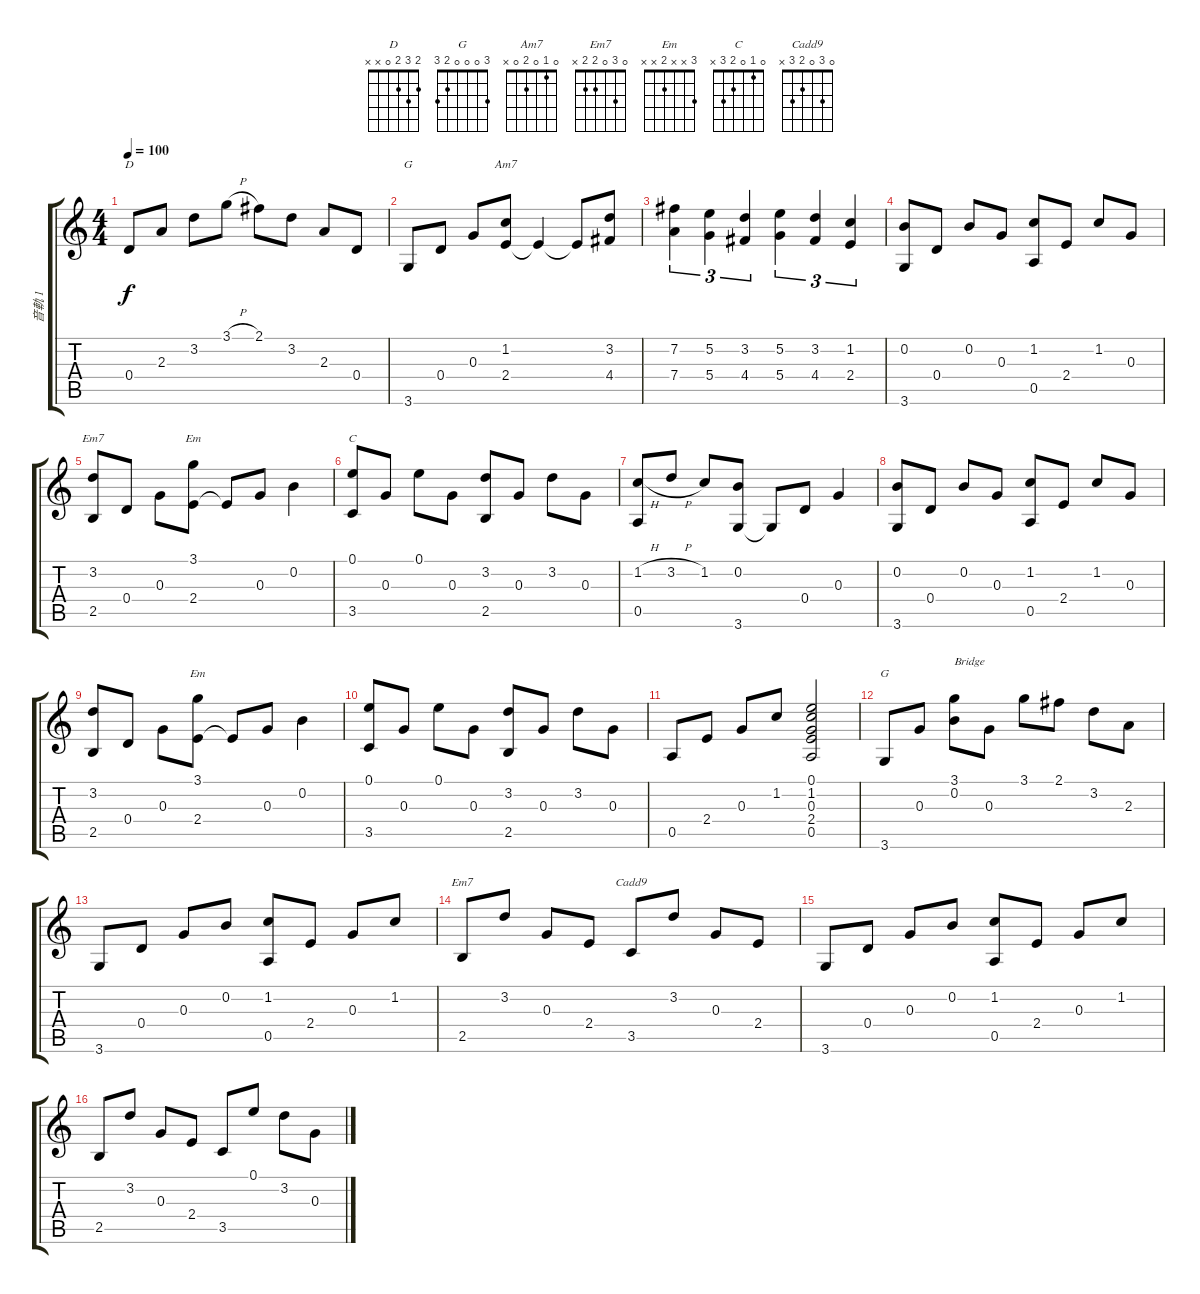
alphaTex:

\track ("音軌 1" "音軌 1") {instrument acousticguitarsteel}
\staff {score tabs}
\tuning (E4 B3 G3 D3 A2 E2) {hide}
\chord ("D" 2 3 2 0 x x)
\chord ("G" x x x x 2 3)
\chord ("Am7" 0 1 0 2 0 x)
\chord ("Em7" 0 3 0 0 2 x)
\chord ("Em" 3 0 0 2 x x)
\chord ("C" 0 1 0 2 3 x)
\chord ("Em" 3 x x 2 x x)
\chord ("G" 3 0 0 0 2 3)
\chord ("Em7" 0 3 0 2 2 x)
\chord ("Cadd9" 0 3 0 2 3 x)
\ts (4 4)
\tempo 100
\clef g2
\ks c
0.4.8{ch "D" dy f} 2.3.8 3.2.8 3.1{h}.8 2.1.8 3.2.8 2.3.8 0.4.8 |
3.6.8{ch "G"} 0.4.8 0.3.8 (1.2 2.4).8{ch "Am7"} 2.4{t}.4 2.4{t}.8 (3.2 4.4).8 |
(7.2 7.4).4{tu (3 2)} (5.2 5.4).4{tu (3 2)} (3.2 4.4).4{tu (3 2)} (5.2 5.4).4{tu (3 2)} (3.2 4.4).4{tu (3 2)} (1.2 2.4).4{tu (3 2)} |
(0.2 3.6).8 0.4.8 0.2.8 0.3.8 (1.2 0.5).8 2.4.8 1.2.8 0.3.8 |
(3.2 2.5).8{ch "Em7"} 0.4.8 0.3.8 (3.1 2.4).8{ch "Em"} 2.4{t}.8 0.3.8 0.2.4 |
(0.1 3.5).8{ch "C"} 0.3.8 0.1.8 0.3.8 (3.2 2.5).8 0.3.8 3.2.8 0.3.8 |
(1.2{h} 0.5).8 3.2{h}.8 1.2.8 (0.2 3.6).8 3.6{t}.8 0.4.8 0.3.4 |
(0.2 3.6).8 0.4.8 0.2.8 0.3.8 (1.2 0.5).8 2.4.8 1.2.8 0.3.8 |
(3.2 2.5).8 0.4.8 0.3.8 (3.1 2.4).8{ch "Em"} 2.4{t}.8 0.3.8 0.2.4 |
(0.1 3.5).8 0.3.8 0.1.8 0.3.8 (3.2 2.5).8 0.3.8 3.2.8 0.3.8 |
0.5.8 2.4.8 0.3.8 1.2.8 (0.1 1.2 0.3 2.4 0.5).2 |
3.6.8{ch "G"} 0.3.8 (3.1 0.2).8{txt "Bridge"} 0.3.8 3.1.8 2.1.8 3.2.8 2.3.8 |
3.6.8 0.4.8 0.3.8 0.2.8 (1.2 0.5).8 2.4.8 0.3.8 1.2.8 |
2.5.8{ch "Em7"} 3.2.8 0.3.8 2.4.8 3.5.8{ch "Cadd9"} 3.2.8 0.3.8 2.4.8 |
3.6.8 0.4.8 0.3.8 0.2.8 (1.2 0.5).8 2.4.8 0.3.8 1.2.8 |
2.5.8 3.2.8 0.3.8 2.4.8 3.5.8 0.1.8 3.2.8 0.3.8
